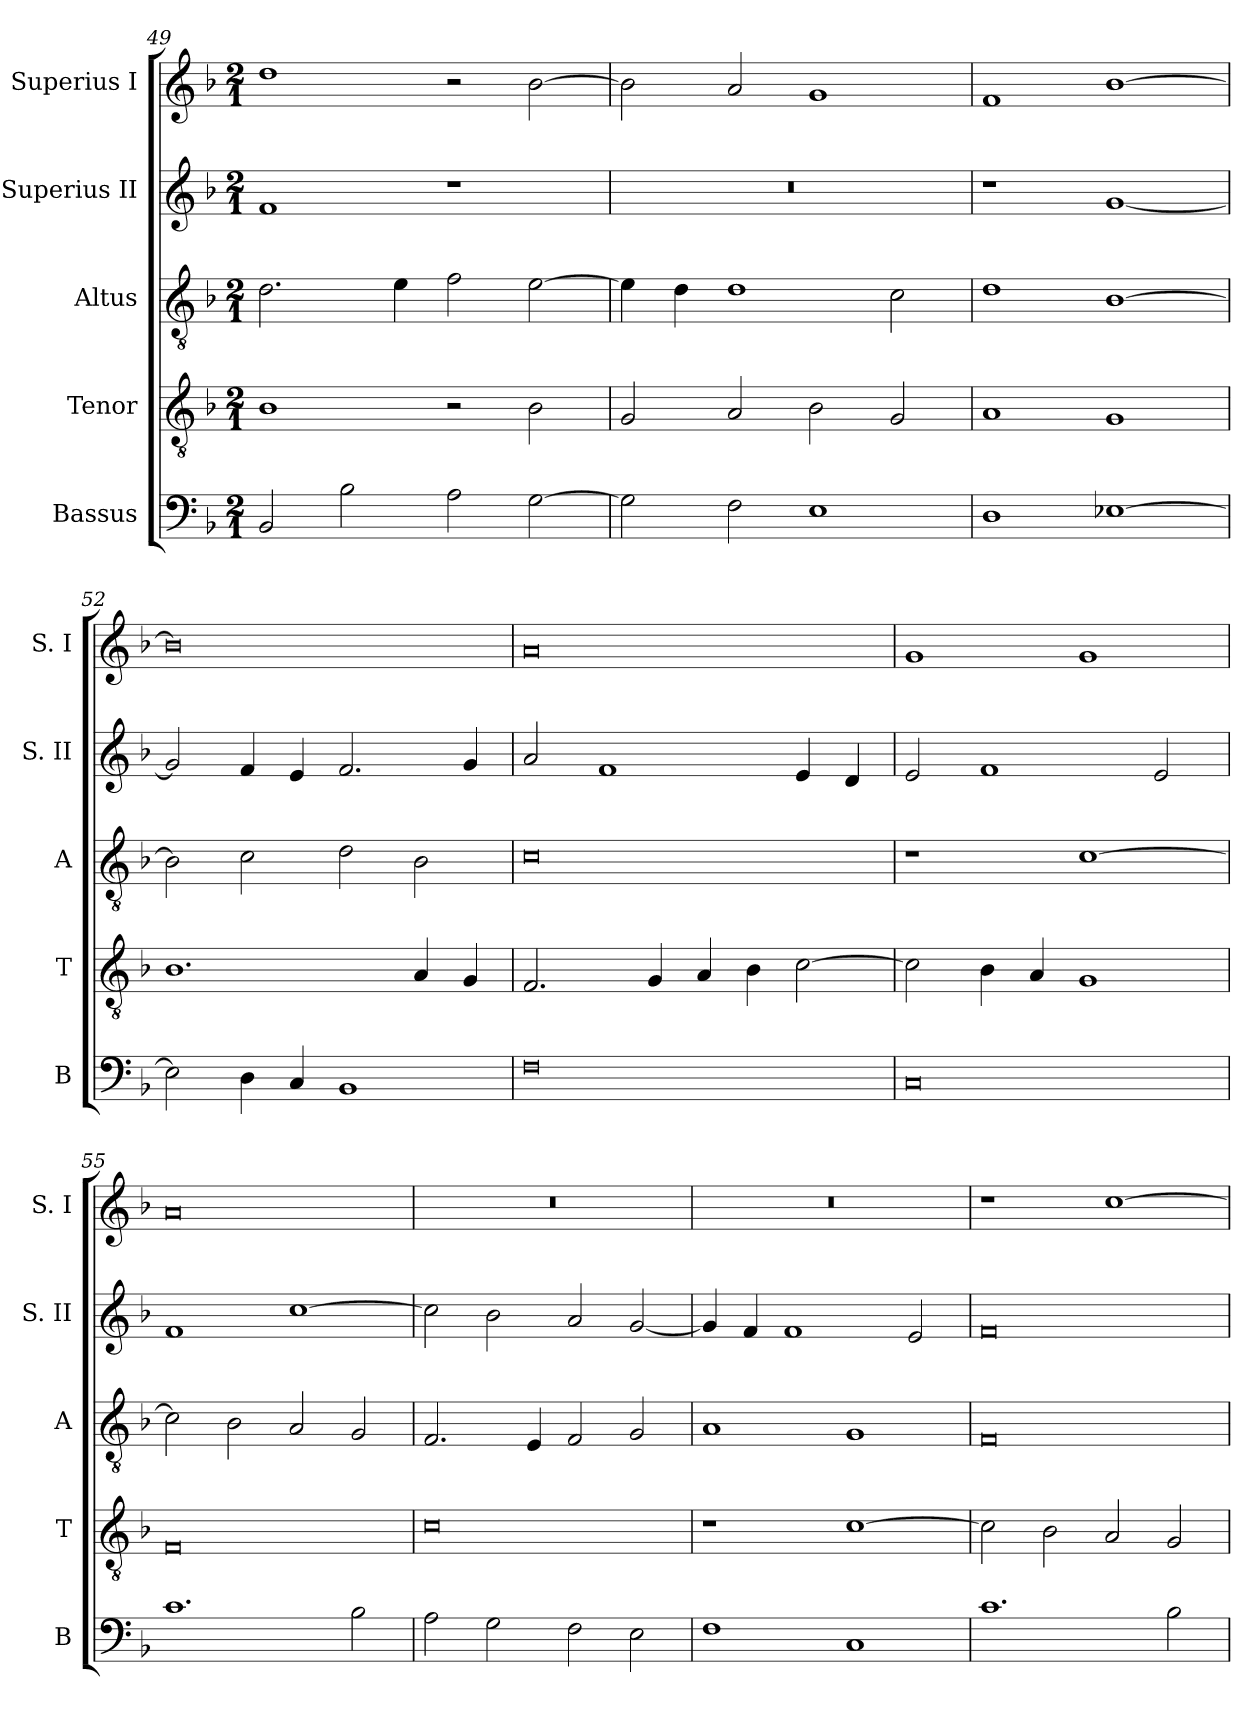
**kern	**kern	**kern	**kern	**kern
*part5	*part4	*part3	*part2	*part1
*staff5	*staff4	*staff3	*staff2	*staff1
*I"Bassus	*I"Tenor	*I"Altus	*I"Superius II	*I"Superius I
*I'B	*I'T	*I'A	*I'S. II	*I'S. I
*clefF4	*clefGv2	*clefGv2	*clefG2	*clefG2
*k[b-]	*k[b-]	*k[b-]	*k[b-]	*k[b-]
*F:	*F:	*F:	*F:	*F:
*M2/1	*M2/1	*M2/1	*M2/1	*M2/1
=49	=49	=49	=49	=49
2BB-	1B-	2.d	1f	1dd
2B-	.	.	.	.
.	.	4e	.	.
2A	2r	2f	1r	2r
[2G	2B-	[2e	.	[2b-
=50	=50	=50	=50	=50
2G]	2G	4e]	0r	2b-]
.	.	4d	.	.
2F	2A	1d	.	2a
1E	2B-	.	.	1g
.	2G	2c	.	.
=51	=51	=51	=51	=51
1D	1A	1d	1r	1f
[1E-X	1G	[1B-	[1g	[1b-
=52	=52	=52	=52	=52
2E-]	1.B-	2B-]	2g]	0b-]
4D	.	2c	4f	.
4C	.	.	4e	.
1BB-	.	2d	2.f	.
.	4A	2B-	.	.
.	4G	.	4g	.
=53	=53	=53	=53	=53
0F	2.F	0c	2a	0a
.	.	.	1f	.
.	4G	.	.	.
.	4A	.	.	.
.	4B-	.	.	.
.	[2c	.	4e	.
.	.	.	4d	.
=54	=54	=54	=54	=54
0C	2c]	1r	2e	1g
.	4B-	.	1f	.
.	4A	.	.	.
.	1G	[1c	.	1g
.	.	.	2e	.
=55	=55	=55	=55	=55
1.c	0F	2c]	1f	0a
.	.	2B-	.	.
.	.	2A	[1cc	.
2B-	.	2G	.	.
=56	=56	=56	=56	=56
2A	0c	2.F	2cc]	0r
2G	.	.	2b-	.
.	.	4E	.	.
2F	.	2F	2a	.
2E	.	2G	[2g	.
=57	=57	=57	=57	=57
1F	1r	1A	4g]	0r
.	.	.	4f	.
.	.	.	1f	.
1C	[1c	1G	.	.
.	.	.	2e	.
=58	=58	=58	=58	=58
1.c	2c]	0F	0f	1r
.	2B-	.	.	.
.	2A	.	.	[1cc
2B-	2G	.	.	.
=	=	=	=	=
*-	*-	*-	*-	*-
